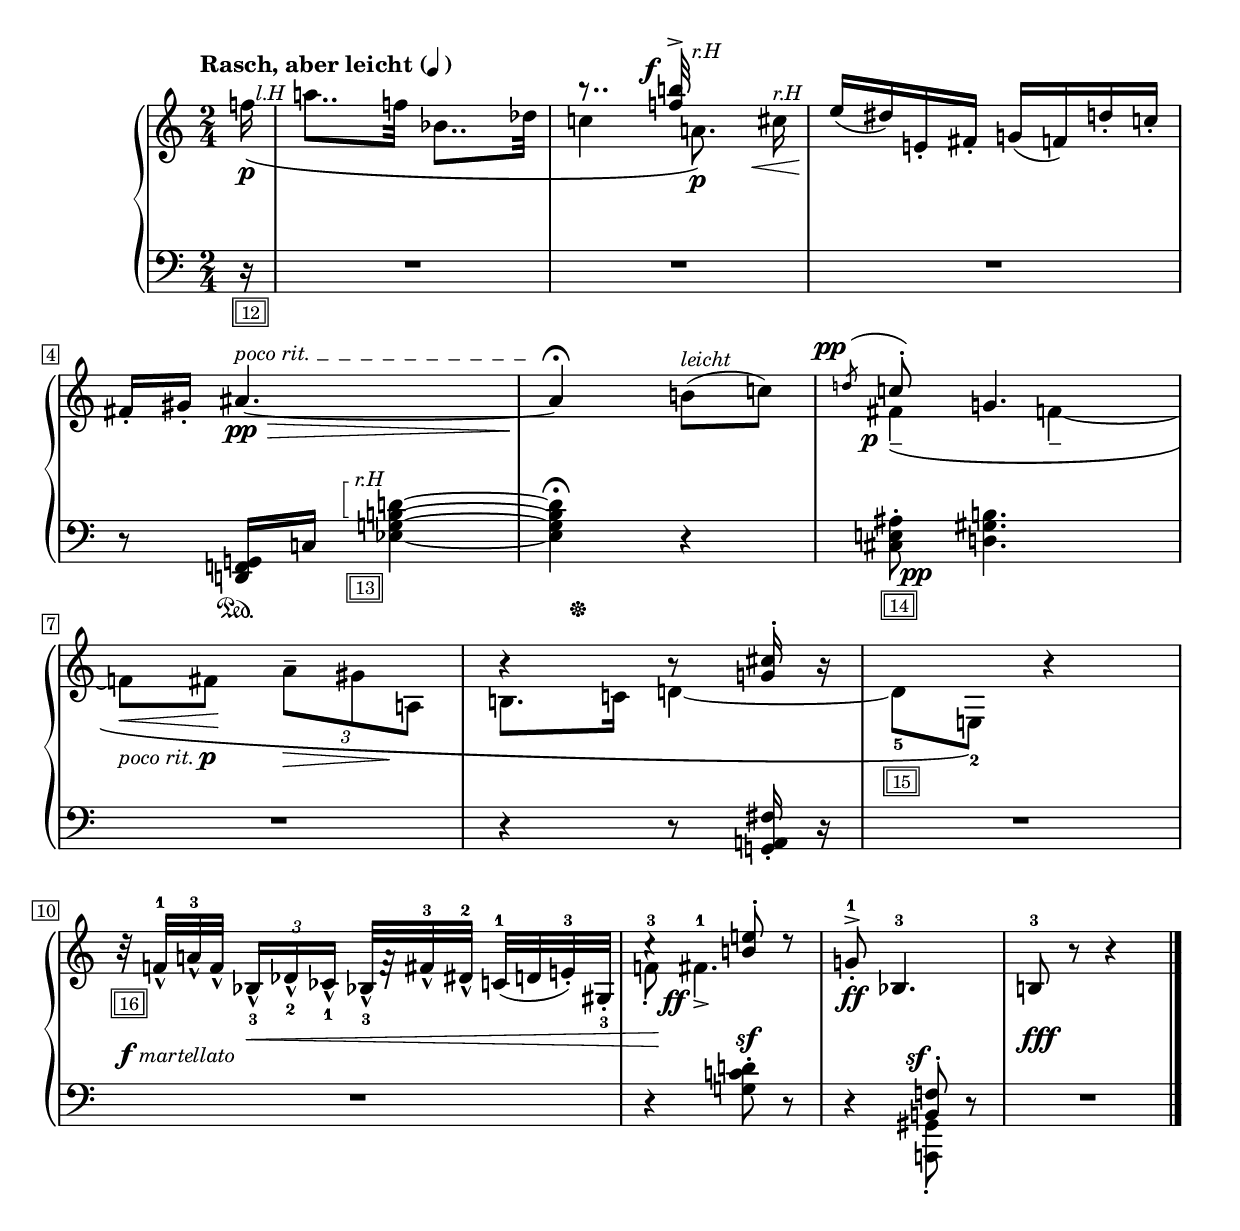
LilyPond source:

Global = {
  \key c \major
  \time 2/4
  \include "../global.ly"
}

csBracket = \override PianoStaff.Arpeggio.stencil = #ly:arpeggio::brew-chord-bracket
lH = \markup { \small\italic "l.H" }
rH = \markup { \small\italic "r.H" }

Sopran = \context Voice = "one" \relative c'' {
  \voiceOne
  \override MultiMeasureRest.staff-position = #0
  \override Rest.staff-position = #0
  \stemUp\slurNeutral\tieDown
  %1
  \tempo \markup {
    \bold\concat { "Rasch, aber leicht (" { \tiny\note {4} #1 } " )" }
  }
  \partial 16 s16
  %1
  | s2
  | b'8..\rest
    \once\override Staff.TextScript.extra-offset = #'(-2.5 . -5)
    <f! b!>32^>^\markup {
    \dynamic f
    }
    s4
  | e16[( dis) e,!_. fis_.] g![( f!) d'!_. c!_.]
    \break
  | fis,16_.[ gis_.] ais4.~\pp\>^\markup {
      \small\italic "poco rit."
      \draw-dashed-line #'(20 . 0)
    }
  %5
  | ais4\fermata\! s4
  | \slurUp
    \once\override Staff.TextScript.extra-offset = #'(-2.5 . -3)
    \acciaccatura d!8^\markup { \dynamic pp } c!8^. g!4.
    \break
  | s2
  | r4 r8 <g! cis>16^. r
  | s2
    \break
  %10
  | r32_\markup \annotation {16}
    f!_\marcato-1[ a!_\marcato-3 f_\marcato]
    \tuplet 3/2 { bes,16_\marcato_3[ des_\marcato_2 ces_\marcato_1] }
    bes!32_\marcato_3[ f'\rest fis_\marcato-3 dis!_\marcato-2]
    c!-1[_( d! e!_.-3) gis,_._3 ]
  | c'4\rest <b! e!>8^. d\rest
  | g,!8^1^>_.\ff bes,4.^3
  | b!8^3 r r4
  \fine
}

Alto = \context Voice = "two" \relative c'' {
  \voiceTwo
  \override MultiMeasureRest.staff-position = #0
  \override Rest.staff-position = #0
  \stemDown\slurUp
  \partial 16
  \once\override Staff.TextScript.extra-offset = #'(1.5 . -0.5)
  f!16\(_\p^\lH
  %1
  | a!8.. f!32 bes,8.. des32
  | c!4 \autoBeamOff a!8.\p\)^\rH
    \once\override Hairpin.shorten-pair = #'(-2 . 0)
    cis16\<^\rH \autoBeamOn
  | s2*2\!
  | s4 b!8[(^\markup { \small\italic "leicht" } c!])
  %5
  | \once\override Staff.TextScript.extra-offset = #'(-2.5 . 2.5)
    \once\override PhrasingSlur.outside-staff-priority = #250
    fis,4_-\(_\markup { \dynamic p } f!_-~
  | f!8[\< fis\!]
    \tuplet 3/2 {
      \once\override Hairpin.shorten-pair = #'(0 . 3)
      a8^-\> gis a,!\!
    }
  | b!8.[ c!16] d!4~
  | d8-5[_\markup \annotation {15}
    e,!-2]\) r4
  | s2
  %10
  | f'!8_.^3
    \once\override Staff.TextScript.extra-offset = #'(-3.2 . 2)
    fis4._>^1_\markup {
      \dynamic ff
    }
}

Tenor = \context Voice = "three" \relative c' {
  \voiceThree
  \override MultiMeasureRest.staff-position = #0
  \override Rest.staff-position = #0
  \partial 16 s16
  %1
  | s2*11
  | s4
    \once\override Staff.TextScript.extra-offset = #'(-2 . -2)
    <b,! f'!>8^.^\markup { \dynamic sf } s
  | R1*1/2
}

Bass = \context Voice = "four" \relative c {
  \voiceFour
  \override MultiMeasureRest.staff-position = #0
  \override Rest.staff-position = #0
  \phrasingSlurNeutral\stemUp\slurNeutral\tieNeutral
  \partial 16 r16_\markup \annotation {12}
  %1
  | R1*1/2
  | R1*1/2
  | R1*1/2
  | r8 <d,! f! g!>16[\sustainOn c'!]
    \stemDown
    \once\override Arpeggio.positions = #'(3 . 5)
    \once\override Staff.TextScript.extra-offset = #'(-3.3 . 0.4)
    \csBracket <ees g! b! d!>4~\arpeggio_\markup \annotation {13}^\rH
    \revert PianoStaff.Arpeggio.stencil
  %5
  | q^\fermata\tweak X-offset 2\tweak Y-offset -4\sustainOff r
  | \once\override Staff.TextScript.extra-offset = #'(0 . 0.5)
    <cis e! ais>8^._\markup {
      " " \dynamic pp
    }_\markup \annotation {14}
    <d! gis b!>4.
  | R1*1/2
  | r4 r8 \stemUp <g,! a! fis'>16_. r
  | R1*1/2
  %10
  | R1*1/2
  | \stemDown r4 <g'! c! d!>8^. r
  | r4 <a,,! gis'>8_. r
  | s2
  \fine
}

centerDynamics = {
  \partial 16 r16
  %1
  | s2*6
  | s4_\markup { \small\italic "poco rit." \dynamic p } s
  | s2*2
  %10
  | \override Hairpin.to-barline = ##f
    s8_\markup { \dynamic f \small\italic "martellato" } s8\< s4
  | s8\! s s\sf s
  | s2
  | s4\fff s
}

\score {
  \new PianoStaff \with { connectArpeggios = ##t }
  <<
    \accidentalStyle Score.piano
    \context Staff = "upper" <<
      \set Staff.midiInstrument = #"acoustic grand"
      \Global
      \clef treble
      \Sopran
      \Alto
    >>
    \context Dynamics <<
      \Global \centerDynamics
    >>
    \context Staff = "lower" <<
      \set Staff.midiInstrument = #"acoustic grand"
      \Global
      \clef bass
      \Tenor
      \Bass
    >>
  >>
  \header {
    %composer = "Arnold Schönberg"
    %opus = "Op. 19"
    title = \markup {
      \fill-line {
        \center-column {
          \line { \abs-fontsize #20 "IV." }
        }
      }
    }
    subtitle = #f
  }
  \layout {
    \context {
      \PianoStaff
      % More space between staves in the same PianoStaff
      \override StaffGrouper.staff-staff-spacing.minimum-distance = 14
      %\override TextScript.font-shape = #'italic
    }
  }
  \midi {
    \tempo 4 = 85
  }
}
